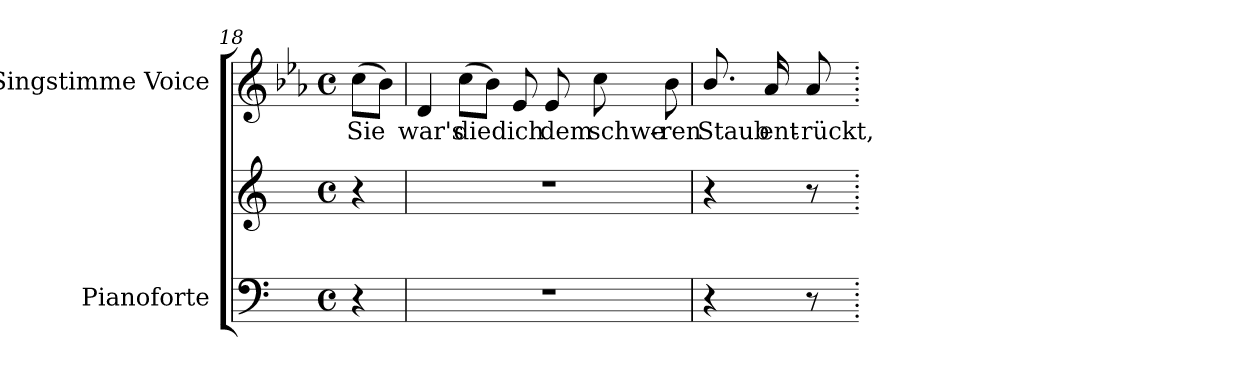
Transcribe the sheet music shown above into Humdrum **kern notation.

**kern	**kern	**kern	**text
*part2	*part2	*part1	*part1
*staff3	*staff2	*staff1	*staff1
*I"Pianoforte	*	*I"Singstimme Voice	*
*I'Pno	*	*	*
*clefF4	*clefG2	*clefG2	*
*k[]	*k[]	*k[b-e-a-]	*
*M4/4	*M4/4	*M4/4	*
*met(c)	*met(c)	*met(c)	*
=18X1	=18X1	=18X1	=18X1
4r	4r	(8cc\L	Sie
.	.	8b-\J)	.
=19	=19	=19	=19
1r	1r	4d/	war's
.	.	(8cc\L	die
.	.	8b-\J)	.
.	.	8e-/	dich
.	.	8e-/	dem
.	.	8cc\	schwe-
.	.	8b-\	-ren
=20	=20	=20	=20
4r	4r	8.b-/	Staub
.	.	16a-/	ent-
8r	8r	8a-/	-rückt,
=.	=.	=.	=.
*-	*-	*-	*-
